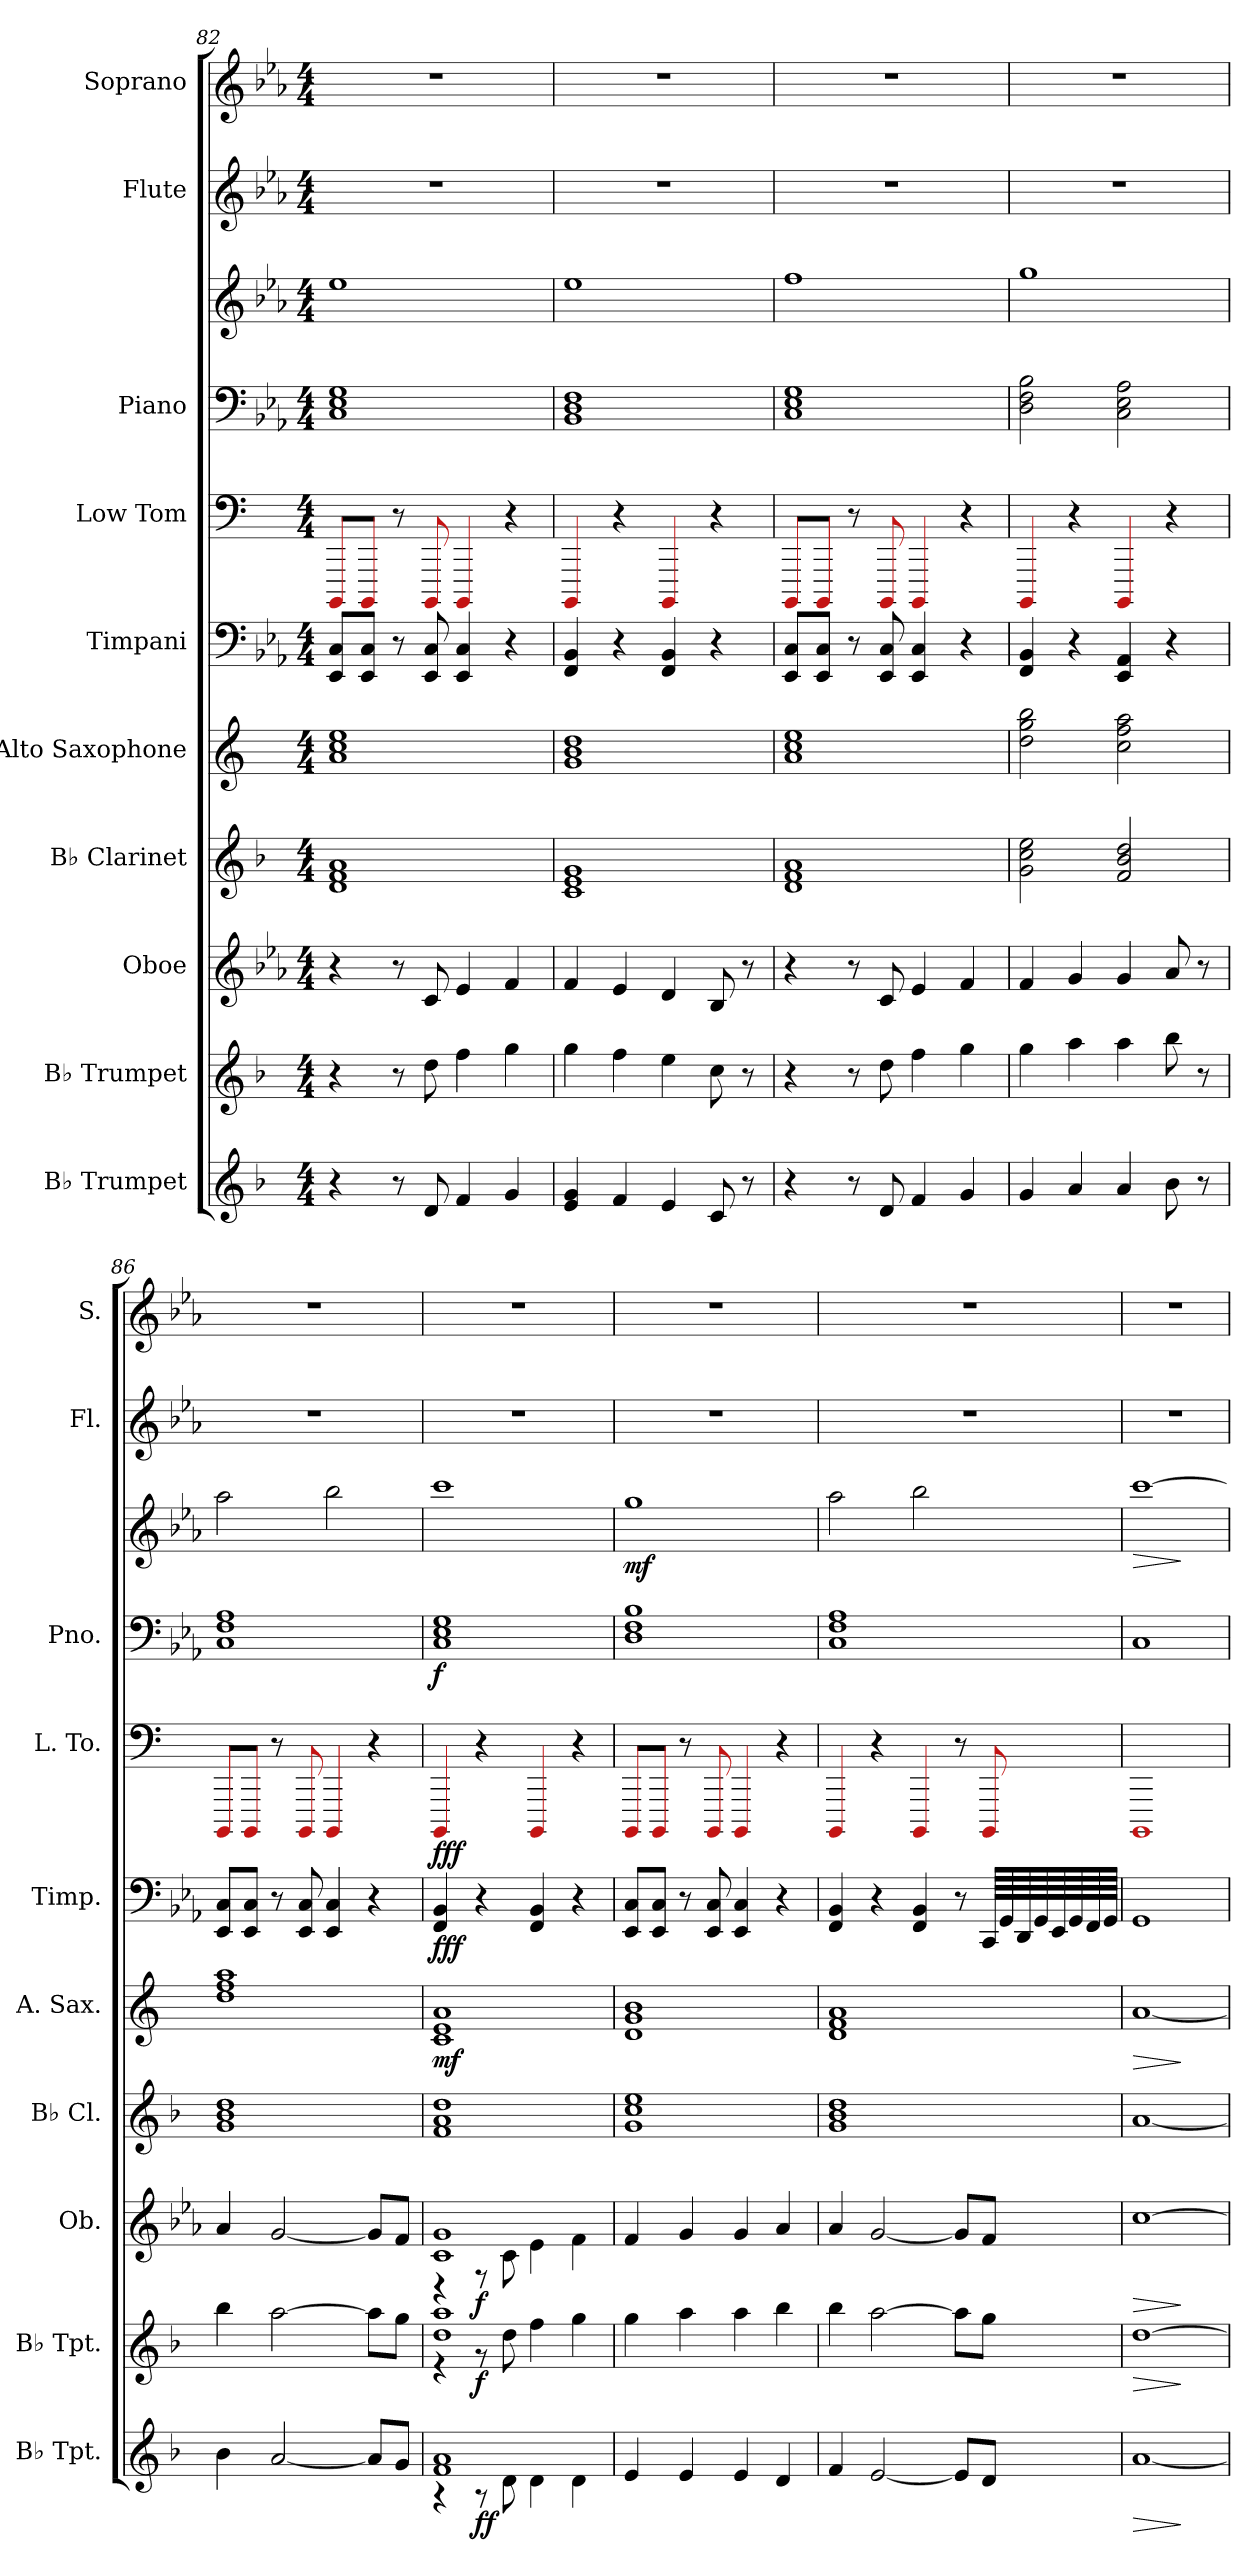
**kern	**dynam	**kern	**dynam	**kern	**dynam	**kern	**kern	**dynam	**kern	**dynam	**kern	**dynam	**kern	**kern	**dynam	**kern	**kern
*part10	*part10	*part9	*part9	*part8	*part8	*part7	*part6	*part6	*part5	*part5	*part4	*part4	*part3	*part3	*part3	*part2	*part1
*staff11	*staff11	*staff10	*staff10	*staff9	*staff9	*staff8	*staff7	*staff7	*staff6	*staff6	*staff5	*staff5	*staff4	*staff3	*staff3/4	*staff2	*staff1
*I"B♭ Trumpet	*	*I"B♭ Trumpet	*	*I"Oboe	*	*I"B♭ Clarinet	*I"Alto Saxophone	*	*I"Timpani	*	*I"Low Tom	*	*I"Piano	*	*	*I"Flute	*I"Soprano
*I'B♭ Tpt.	*	*I'B♭ Tpt.	*	*I'Ob.	*	*I'B♭ Cl.	*I'A. Sax.	*	*I'Timp.	*	*I'L. To.	*	*I'Pno.	*	*	*I'Fl.	*I'S.
!!LO:PB:g=z
*clefG2	*	*clefG2	*	*clefG2	*	*clefG2	*clefG2	*	*clefF4	*	*clefF4	*	*clefF4	*clefG2	*	*clefG2	*clefG2
*ITrd1c2	*	*ITrd1c2	*	*	*	*ITrd1c2	*ITrd5c9	*	*	*	*	*	*	*	*	*	*
*k[b-e-a-]	*	*k[b-e-a-]	*	*k[b-e-a-]	*	*k[b-e-a-]	*k[b-e-a-]	*	*k[b-e-a-]	*	*k[]	*	*k[b-e-a-]	*k[b-e-a-]	*	*k[b-e-a-]	*k[b-e-a-]
*M4/4	*	*M4/4	*	*M4/4	*	*M4/4	*M4/4	*	*M4/4	*	*M4/4	*	*M4/4	*M4/4	*	*M4/4	*M4/4
=82	=82	=82	=82	=82	=82	=82	=82	=82	=82	=82	=82	=82	=82	=82	=82	=82	=82
4r	.	4r	.	4r	.	1c 1e- 1g	1c 1e- 1g	.	8EE-/ 8C/L	.	8RGG/L	.	1C 1E- 1G	1ee-	.	1r	1r
.	.	.	.	.	.	.	.	.	8EE-/ 8C/J	.	8RGG/J	.	.	.	.	.	.
8r	.	8r	.	8r	.	.	.	.	8r	.	8r	.	.	.	.	.	.
8c/	.	8cc\	.	8c/	.	.	.	.	8EE-/ 8C/	.	8RGG/	.	.	.	.	.	.
4e-/	.	4ee-\	.	4e-/	.	.	.	.	4EE-/ 4C/	.	4RGG/	.	.	.	.	.	.
4f/	.	4ff\	.	4f/	.	.	.	.	4r	.	4r	.	.	.	.	.	.
=83	=83	=83	=83	=83	=83	=83	=83	=83	=83	=83	=83	=83	=83	=83	=83	=83	=83
4d/ 4f/	.	4ff\	.	4f/	.	1B- 1d 1f	1B- 1d 1f	.	4FF/ 4BB-/	.	4RGG/	.	1BB- 1D 1F	1ee-	.	1r	1r
4e-/	.	4ee-\	.	4e-/	.	.	.	.	4r	.	4r	.	.	.	.	.	.
4d/	.	4dd\	.	4d/	.	.	.	.	4FF/ 4BB-/	.	4RGG/	.	.	.	.	.	.
8B-/	.	8b-\	.	8B-/	.	.	.	.	4r	.	4r	.	.	.	.	.	.
8r	.	8r	.	8r	.	.	.	.	.	.	.	.	.	.	.	.	.
=84	=84	=84	=84	=84	=84	=84	=84	=84	=84	=84	=84	=84	=84	=84	=84	=84	=84
4r	.	4r	.	4r	.	1c 1e- 1g	1c 1e- 1g	.	8EE-/ 8C/L	.	8RGG/L	.	1C 1E- 1G	1ff	.	1r	1r
.	.	.	.	.	.	.	.	.	8EE-/ 8C/J	.	8RGG/J	.	.	.	.	.	.
8r	.	8r	.	8r	.	.	.	.	8r	.	8r	.	.	.	.	.	.
8c/	.	8cc\	.	8c/	.	.	.	.	8EE-/ 8C/	.	8RGG/	.	.	.	.	.	.
4e-/	.	4ee-\	.	4e-/	.	.	.	.	4EE-/ 4C/	.	4RGG/	.	.	.	.	.	.
4f/	.	4ff\	.	4f/	.	.	.	.	4r	.	4r	.	.	.	.	.	.
=85	=85	=85	=85	=85	=85	=85	=85	=85	=85	=85	=85	=85	=85	=85	=85	=85	=85
4f/	.	4ff\	.	4f/	.	2f\ 2b-\ 2dd\	2f\ 2b-\ 2dd\	.	4FF/ 4BB-/	.	4RGG/	.	2D\ 2F\ 2B-\	1gg	.	1r	1r
4g/	.	4gg\	.	4g/	.	.	.	.	4r	.	4r	.	.	.	.	.	.
4g/	.	4gg\	.	4g/	.	2e-/ 2a-/ 2cc/	2e-\ 2a-\ 2cc\	.	4EE-/ 4AA-/	.	4RGG/	.	2C\ 2E-\ 2A-\	.	.	.	.
8a-\	.	8aa-\	.	8a-/	.	.	.	.	4r	.	4r	.	.	.	.	.	.
8r	.	8r	.	8r	.	.	.	.	.	.	.	.	.	.	.	.	.
=86	=86	=86	=86	=86	=86	=86	=86	=86	=86	=86	=86	=86	=86	=86	=86	=86	=86
4a-\	.	4aa-\	.	4a-/	.	1f 1a- 1cc	1f 1a- 1cc	.	8EE-/ 8C/L	.	8RGG/L	.	1C 1F 1A-	2aa-\	.	1r	1r
.	.	.	.	.	.	.	.	.	8EE-/ 8C/J	.	8RGG/J	.	.	.	.	.	.
[2g/	.	[2gg\	.	[2g/	.	.	.	.	8r	.	8r	.	.	.	.	.	.
.	.	.	.	.	.	.	.	.	8EE-/ 8C/	.	8RGG/	.	.	.	.	.	.
.	.	.	.	.	.	.	.	.	4EE-/ 4C/	.	4RGG/	.	.	2bb-\	.	.	.
8g/L]	.	8gg\L]	.	8g/L]	.	.	.	.	4r	.	4r	.	.	.	.	.	.
8f/J	.	8ff\J	.	8f/J	.	.	.	.	.	.	.	.	.	.	.	.	.
!!LO:PB:g=z
=87	=87	=87	=87	=87	=87	=87	=87	=87	=87	=87	=87	=87	=87	=87	=87	=87	=87
*^	*	*^	*	*^	*	*	*	*	*	*	*	*	*	*	*	*	*
!	!	!	!	!	!	!	!	!	!	!	!LO:DY:b	!	!LO:DY:b	!	!LO:DY:b	!	!	!LO:DY:b=2	!	!
1e- 1g	4r	.	1cc 1gg	4r	.	1c 1g	4r	.	1e- 1g 1cc	1E- 1G 1c	mf	4FF/ 4BB-/	fff	4RGG/	fff	1C 1E- 1G	1ccc	f	1r	1r
!	!	!LO:DY:b	!	!	!LO:DY:b	!	!	!LO:DY:b	!	!	!	!	!	!	!	!	!	!	!	!
.	8r	ff	.	8r	f	.	8r	f	.	.	.	4r	.	4r	.	.	.	.	.	.
.	8c\	.	.	8cc\	.	.	8c\	.	.	.	.	.	.	.	.	.	.	.	.	.
.	4c\	.	.	4ee-\	.	.	4e-\	.	.	.	.	4FF/ 4BB-/	.	4RGG/	.	.	.	.	.	.
.	4c\	.	.	4ff\	.	.	4f\	.	.	.	.	4r	.	4r	.	.	.	.	.	.
=88	=88	=88	=88	=88	=88	=88	=88	=88	=88	=88	=88	=88	=88	=88	=88	=88	=88	=88	=88	=88
!	!	!	!	!	!	!	!	!	!	!	!	!	!	!	!	!	!	!LO:DY:b	!	!
*v	*v	*	*	*	*	*v	*v	*	*	*	*	*	*	*	*	*	*	*	*	*
*	*	*v	*v	*	*	*	*	*	*	*	*	*	*	*	*	*	*	*
4d/	.	4ff\	.	4f/	.	1f 1b- 1dd	1F 1B- 1d	.	8EE-/ 8C/L	.	8RGG/L	.	1D 1F 1B-	1gg	mf	1r	1r
.	.	.	.	.	.	.	.	.	8EE-/ 8C/J	.	8RGG/J	.	.	.	.	.	.
4d/	.	4gg\	.	4g/	.	.	.	.	8r	.	8r	.	.	.	.	.	.
.	.	.	.	.	.	.	.	.	8EE-/ 8C/	.	8RGG/	.	.	.	.	.	.
4d/	.	4gg\	.	4g/	.	.	.	.	4EE-/ 4C/	.	4RGG/	.	.	.	.	.	.
4c/	.	4aa-\	.	4a-/	.	.	.	.	4r	.	4r	.	.	.	.	.	.
=89	=89	=89	=89	=89	=89	=89	=89	=89	=89	=89	=89	=89	=89	=89	=89	=89	=89
4e-/	.	4aa-\	.	4a-/	.	1f 1a- 1cc	1F 1A- 1c	.	4FF/ 4BB-/	.	4RGG/	.	1C 1F 1A-	2aa-\	.	1r	1r
[2d/	.	[2gg\	.	[2g/	.	.	.	.	4r	.	4r	.	.	.	.	.	.
.	.	.	.	.	.	.	.	.	4FF/ 4BB-/	.	4RGG/	.	.	2bb-\	.	.	.
8d/L]	.	8gg\L]	.	8g/L]	.	.	.	.	8r	.	8r	.	.	.	.	.	.
8c/J	.	8ff\J	.	8f/J	.	.	.	.	64CC/LLLL	.	8RGG/	.	.	.	.	.	.
.	.	.	.	.	.	.	.	.	64GG/	.	.	.	.	.	.	.	.
.	.	.	.	.	.	.	.	.	64DD/	.	.	.	.	.	.	.	.
.	.	.	.	.	.	.	.	.	64GG/	.	.	.	.	.	.	.	.
.	.	.	.	.	.	.	.	.	64EE-/	.	.	.	.	.	.	.	.
.	.	.	.	.	.	.	.	.	64GG/	.	.	.	.	.	.	.	.
.	.	.	.	.	.	.	.	.	64FF/	.	.	.	.	.	.	.	.
.	.	.	.	.	.	.	.	.	64GG/JJJJ	.	.	.	.	.	.	.	.
=90	=90	=90	=90	=90	=90	=90	=90	=90	=90	=90	=90	=90	=90	=90	=90	=90	=90
!	!LO:HP:b	!	!LO:HP:b	!	!LO:HP:b	!	!	!LO:HP:b	!	!	!	!	!	!	!LO:HP:b	!	!
[1g	>	[1cc	>	[1cc	>	[1g	[1c	>	1GG	.	1RGG	.	1C	[1ccc	>	1r	1r
.	]	.	]	.	]	.	.	]	.	.	.	.	.	.	]	.	.
=	=	=	=	=	=	=	=	=	=	=	=	=	=	=	=	=	=
*-	*-	*-	*-	*-	*-	*-	*-	*-	*-	*-	*-	*-	*-	*-	*-	*-	*-
